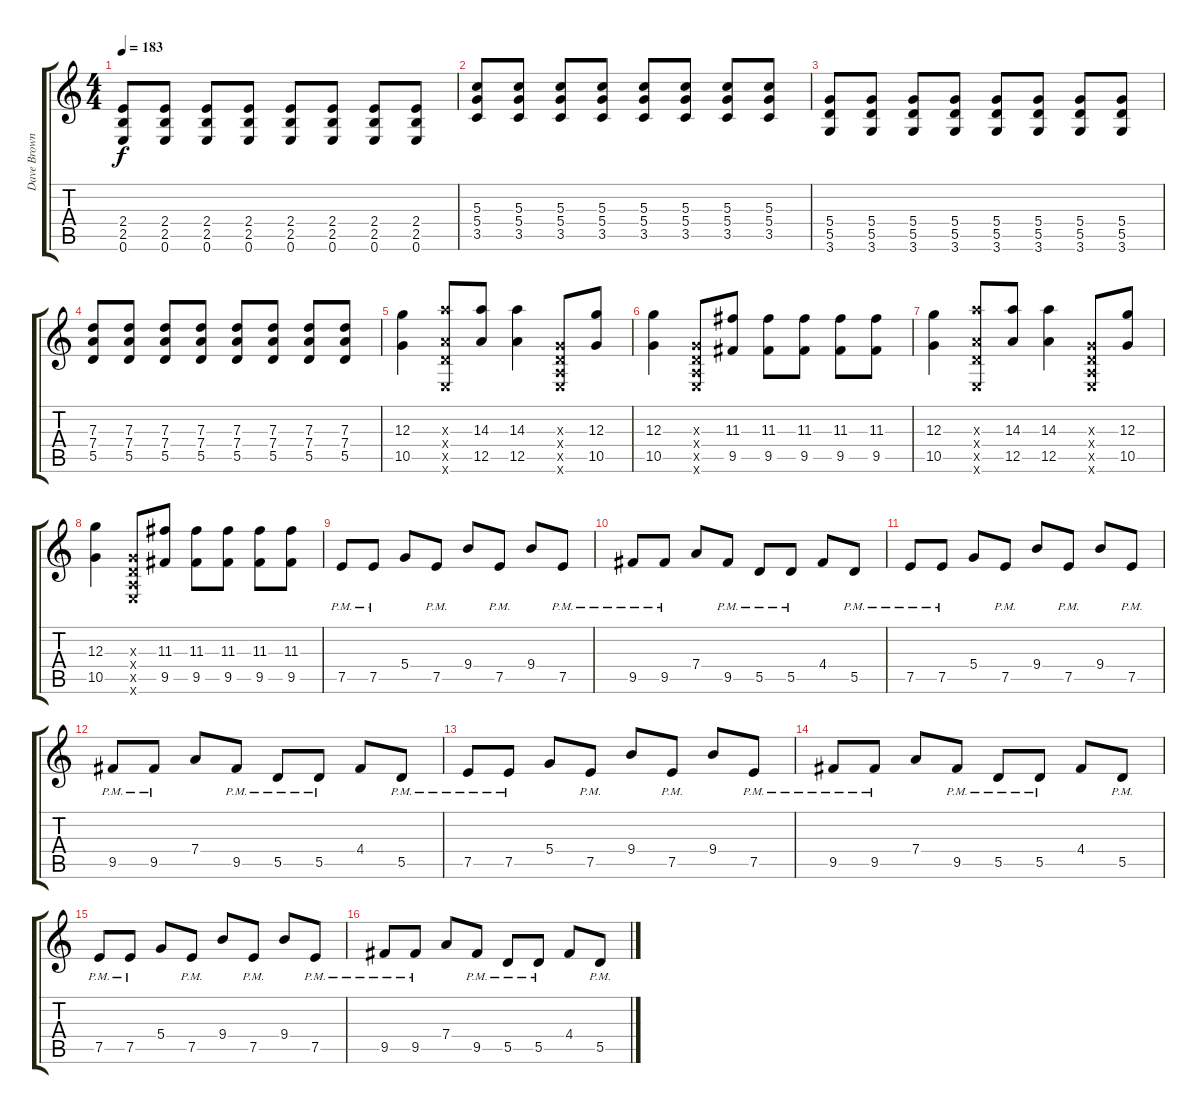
\track ("Dave Brownsound" "Dave Brown") {instrument distortionguitar}
\staff {score tabs}
\tuning (E4 B3 G3 D3 A2 E2) {hide}
\ts (4 4)
\tempo 183
\clef g2
\ks c
(2.4 2.5 0.6).8{dy f} (2.4 2.5 0.6).8 (2.4 2.5 0.6).8 (2.4 2.5 0.6).8 (2.4 2.5 0.6).8 (2.4 2.5 0.6).8 (2.4 2.5 0.6).8 (2.4 2.5 0.6).8 |
(5.3 5.4 3.5).8 (5.3 5.4 3.5).8 (5.3 5.4 3.5).8 (5.3 5.4 3.5).8 (5.3 5.4 3.5).8 (5.3 5.4 3.5).8 (5.3 5.4 3.5).8 (5.3 5.4 3.5).8 |
(5.4 5.5 3.6).8 (5.4 5.5 3.6).8 (5.4 5.5 3.6).8 (5.4 5.5 3.6).8 (5.4 5.5 3.6).8 (5.4 5.5 3.6).8 (5.4 5.5 3.6).8 (5.4 5.5 3.6).8 |
(7.3 7.4 5.5).8 (7.3 7.4 5.5).8 (7.3 7.4 5.5).8 (7.3 7.4 5.5).8 (7.3 7.4 5.5).8 (7.3 7.4 5.5).8 (7.3 7.4 5.5).8 (7.3 7.4 5.5).8 |
(12.3 10.5).4 (14.3{x} 0.4{x} 12.5{x} 0.6{x}).8 (14.3 12.5).8 (14.3 12.5).4 (0.3{x} 0.4{x} 0.5{x} 0.6{x}).8 (12.3 10.5).8 |
(12.3 10.5).4 (0.3{x} 0.4{x} 0.5{x} 0.6{x}).8 (11.3 9.5).8 (11.3 9.5).8 (11.3 9.5).8 (11.3 9.5).8 (11.3 9.5).8 |
(12.3 10.5).4 (14.3{x} 0.4{x} 12.5{x} 0.6{x}).8 (14.3 12.5).8 (14.3 12.5).4 (0.3{x} 0.4{x} 0.5{x} 0.6{x}).8 (12.3 10.5).8 |
(12.3 10.5).4 (0.3{x} 0.4{x} 0.5{x} 0.6{x}).8 (11.3 9.5).8 (11.3 9.5).8 (11.3 9.5).8 (11.3 9.5).8 (11.3 9.5).8 |
7.5{pm}.8 7.5{pm}.8 5.4.8 7.5{pm}.8 9.4.8 7.5{pm}.8 9.4.8 7.5{pm}.8 |
9.5{pm}.8 9.5{pm}.8 7.4.8 9.5{pm}.8 5.5{pm}.8 5.5{pm}.8 4.4.8 5.5{pm}.8 |
7.5{pm}.8 7.5{pm}.8 5.4.8 7.5{pm}.8 9.4.8 7.5{pm}.8 9.4.8 7.5{pm}.8 |
9.5{pm}.8 9.5{pm}.8 7.4.8 9.5{pm}.8 5.5{pm}.8 5.5{pm}.8 4.4.8 5.5{pm}.8 |
7.5{pm}.8 7.5{pm}.8 5.4.8 7.5{pm}.8 9.4.8 7.5{pm}.8 9.4.8 7.5{pm}.8 |
9.5{pm}.8 9.5{pm}.8 7.4.8 9.5{pm}.8 5.5{pm}.8 5.5{pm}.8 4.4.8 5.5{pm}.8 |
7.5{pm}.8 7.5{pm}.8 5.4.8 7.5{pm}.8 9.4.8 7.5{pm}.8 9.4.8 7.5{pm}.8 |
9.5{pm}.8 9.5{pm}.8 7.4.8 9.5{pm}.8 5.5{pm}.8 5.5{pm}.8 4.4.8 5.5{pm}.8
